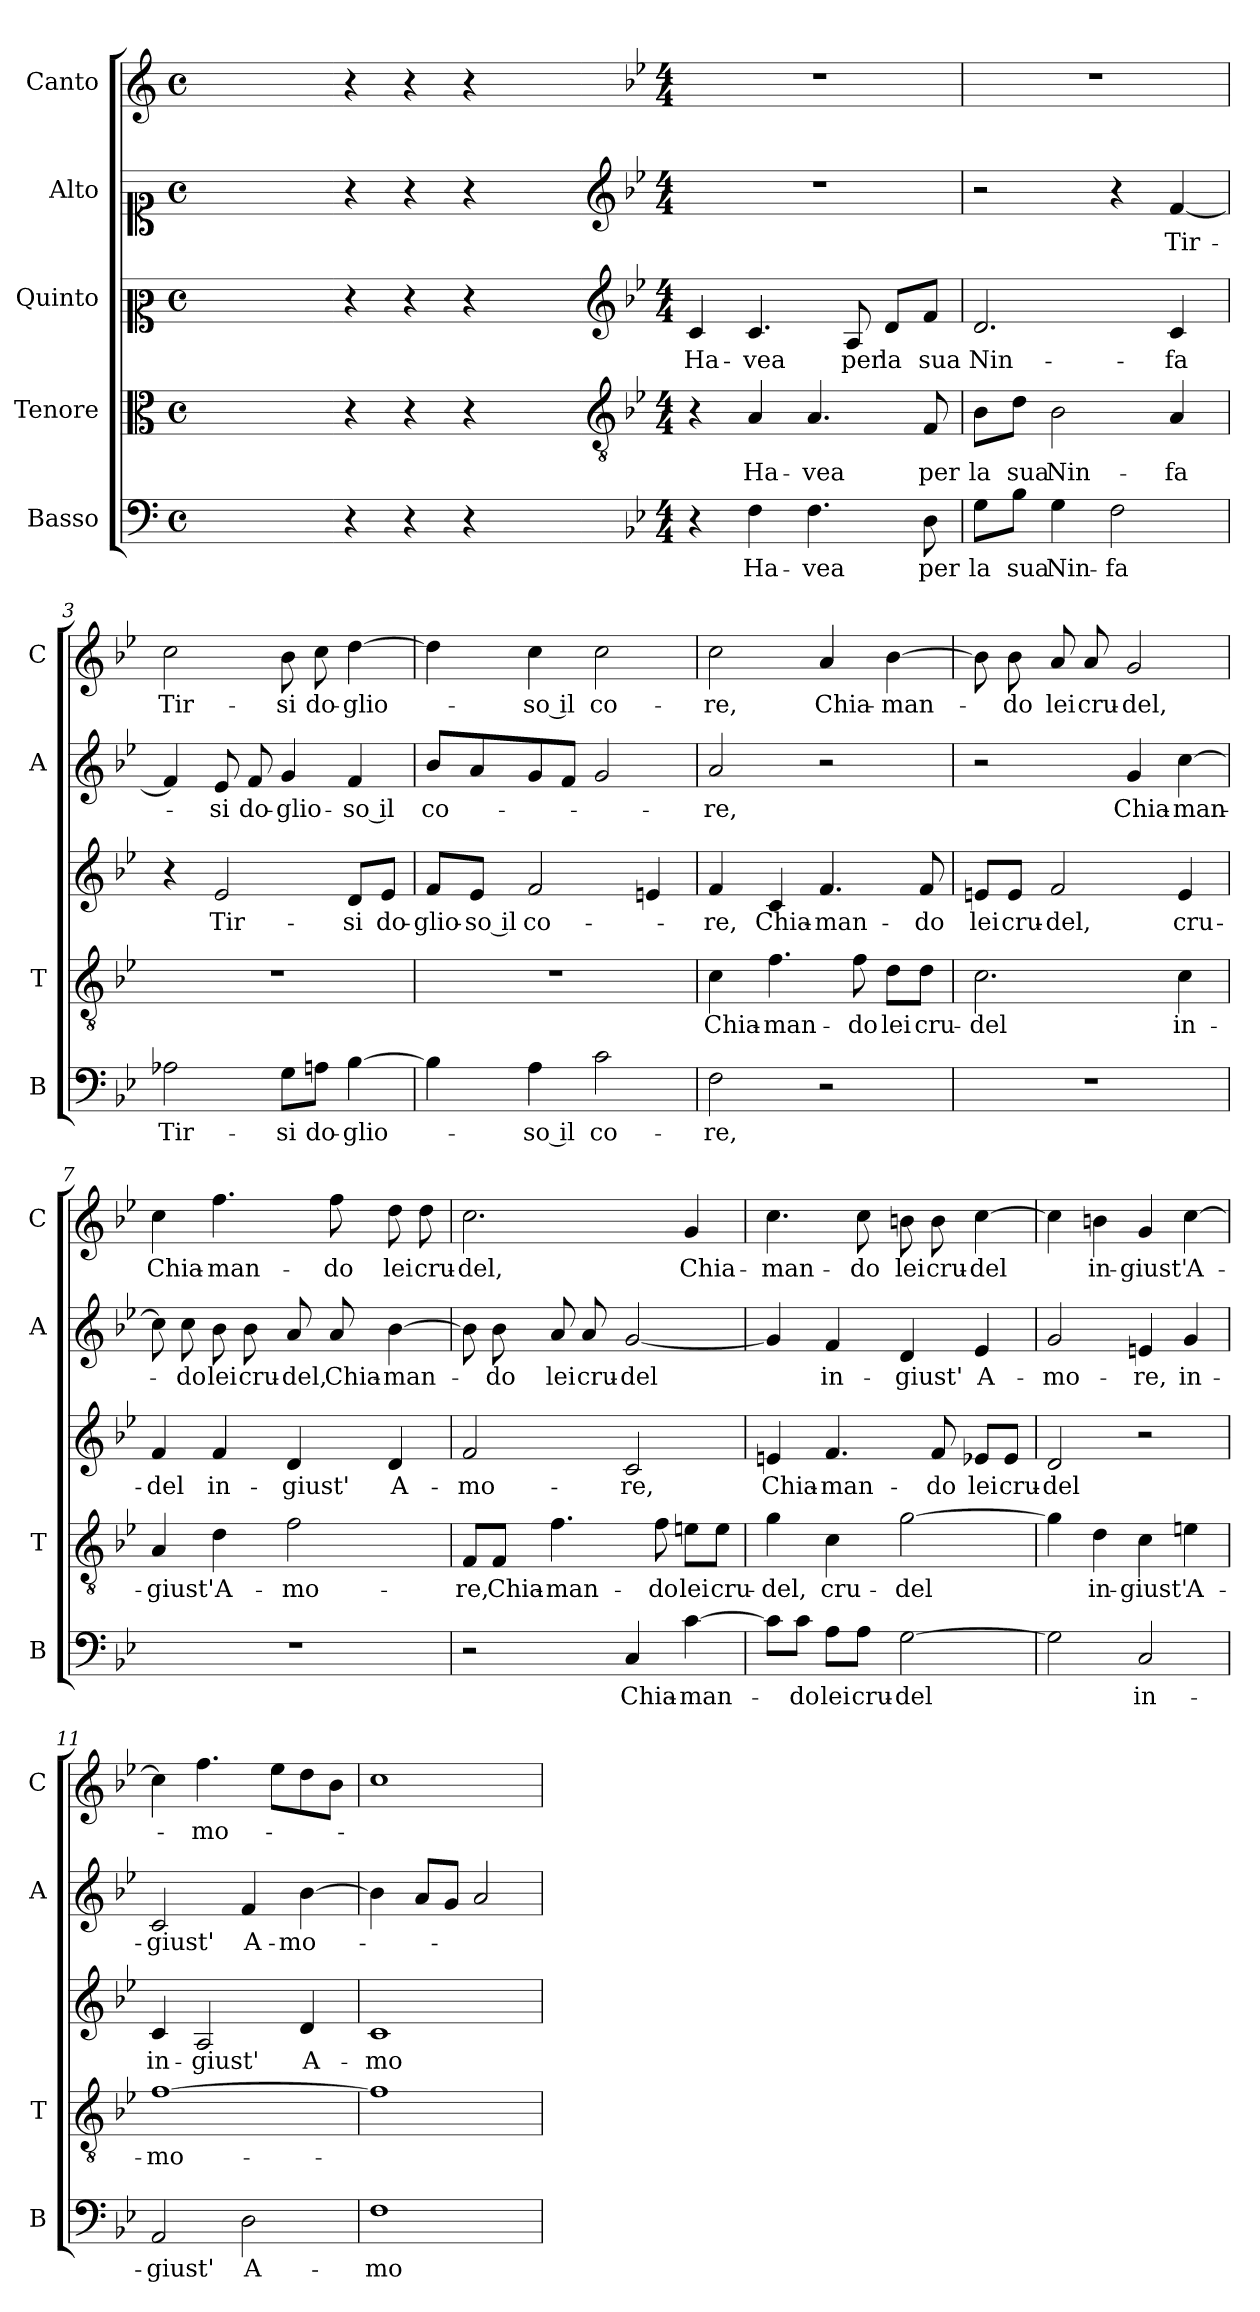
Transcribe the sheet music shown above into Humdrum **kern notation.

**kern	**text	**kern	**text	**kern	**text	**kern	**text	**kern	**text
*part5	*part5	*part4	*part4	*part3	*part3	*part2	*part2	*part1	*part1
*staff5	*staff5	*staff4	*staff4	*staff3	*staff3	*staff2	*staff2	*staff1	*staff1
*I"Basso	*	*I"Tenore	*	*I"Quinto	*	*I"Alto	*	*I"Canto	*
*I'B	*	*I'T	*	*	*	*I'A	*	*I'C	*
*clefF4	*	*clefC3	*	*clefC2	*	*clefC1	*	*clefG2	*
*k[]	*	*k[]	*	*k[]	*	*k[]	*	*k[]	*
*C:	*	*C:	*	*C:	*	*C:	*	*C:	*
*M4/4	*	*M4/4	*	*M4/4	*	*M4/4	*	*M4/4	*
*met(c)	*	*met(c)	*	*met(c)	*	*met(c)	*	*met(c)	*
=	=	=	=	=	=	=	=	=	=
1ryy	.	1ryy	.	1ryy	.	1ryy	.	1ryy	.
=1X-	=1X-	=1X-	=1X-	=1X-	=1X-	=1X-	=1X-	=1X-	=1X-
4r	.	4r	.	4r	.	4r	.	4r	.
4r	.	4r	.	4r	.	4r	.	4r	.
4r	.	4r	.	4r	.	4r	.	4r	.
4ryy	.	4ryy	.	4ryy	.	4ryy	.	4ryy	.
=1-	=1-	=1-	=1-	=1-	=1-	=1-	=1-	=1-	=1-
*	*	*clefGv2	*	*clefG2	*	*clefG2	*	*	*
*k[b-e-]	*	*k[b-e-]	*	*k[b-e-]	*	*k[b-e-]	*	*k[b-e-]	*
*B-:	*	*B-:	*	*B-:	*	*B-:	*	*B-:	*
*M4/4	*	*M4/4	*	*M4/4	*	*M4/4	*	*M4/4	*
!	!	!	!	!	!LO:LY:b	!	!	!	!
4r	.	4r	.	4c/	Ha-	1r	.	1r	.
!	!LO:LY:b	!	!LO:LY:b	!	!LO:LY:b	!	!	!	!
4F\	Ha-	4A/	Ha-	4.c/	-vea	.	.	.	.
!	!LO:LY:b	!	!LO:LY:b	!	!	!	!	!	!
4.F\	-vea	4.A/	-vea	.	.	.	.	.	.
!	!	!	!	!	!LO:LY:b	!	!	!	!
.	.	.	.	8A/	per	.	.	.	.
!	!	!	!	!	!LO:LY:b	!	!	!	!
.	.	.	.	8d/L	la	.	.	.	.
!	!LO:LY:b	!	!LO:LY:b	!	!LO:LY:b	!	!	!	!
8D\	per	8F/	per	8f/J	sua	.	.	.	.
=2	=2	=2	=2	=2	=2	=2	=2	=2	=2
!	!LO:LY:b	!	!LO:LY:b	!	!LO:LY:b	!	!	!	!
8G\L	la	8B-\L	la	2.d/	Nin-	2r	.	1r	.
!	!LO:LY:b	!	!LO:LY:b	!	!	!	!	!	!
8B-\J	sua	8d\J	sua	.	.	.	.	.	.
!	!LO:LY:b	!	!LO:LY:b	!	!	!	!	!	!
4G\	Nin-	2B-\	Nin-	.	.	.	.	.	.
!	!LO:LY:b	!	!	!	!	!	!	!	!
2F\	-fa	.	.	.	.	4r	.	.	.
!	!	!	!LO:LY:b	!	!LO:LY:b	!	!LO:LY:b	!	!
.	.	4A/	-fa	4c/	-fa	[4f/	Tir-	.	.
=3	=3	=3	=3	=3	=3	=3	=3	=3	=3
!	!LO:LY:b	!	!	!	!	!	!	!	!LO:LY:b
2A-X\	Tir-	1r	.	4r	.	4f/]	.	2cc\	Tir-
!	!	!	!	!	!LO:LY:b	!	!LO:LY:b	!	!
.	.	.	.	2e-/	Tir-	8e-/	-si	.	.
!	!	!	!	!	!	!	!LO:LY:b	!	!
.	.	.	.	.	.	8f/	do-	.	.
!	!LO:LY:b	!	!	!	!	!	!LO:LY:b	!	!LO:LY:b
8G\L	-si	.	.	.	.	4g/	-glio-	8b-\	-si
!	!LO:LY:b	!	!	!	!	!	!	!	!LO:LY:b
8An\J	do-	.	.	.	.	.	.	8cc\	do-
!	!LO:LY:b	!	!	!	!LO:LY:b	!	!LO:LY:b	!	!LO:LY:b
[4B-\	-glio-	.	.	8d/L	-si	4f/	-so il	[4dd\	-glio-
!	!	!	!	!	!LO:LY:b	!	!	!	!
.	.	.	.	8e-/J	do-	.	.	.	.
=4	=4	=4	=4	=4	=4	=4	=4	=4	=4
!	!	!	!	!	!LO:LY:b	!	!LO:LY:b	!	!
4B-\]	.	1r	.	8f/L	-glio-	8b-/L	co-	4dd\]	.
!	!	!	!	!	!LO:LY:b	!	!	!	!
.	.	.	.	8e-/J	-so il	8a/	.	.	.
!	!LO:LY:b	!	!	!	!LO:LY:b	!	!	!	!LO:LY:b
4A\	-so il	.	.	2f/	co-	8g/	.	4cc\	-so il
.	.	.	.	.	.	8f/J	.	.	.
!	!LO:LY:b	!	!	!	!	!	!	!	!LO:LY:b
2c\	co-	.	.	.	.	2g/	.	2cc\	co-
.	.	.	.	4en/	.	.	.	.	.
!!LO:LB:g=z
=5	=5	=5	=5	=5	=5	=5	=5	=5	=5
!	!LO:LY:b	!	!LO:LY:b	!	!LO:LY:b	!	!LO:LY:b	!	!LO:LY:b
2F\	-re,	4c\	Chia-	4f/	-re,	2a/	-re,	2cc\	-re,
!	!	!	!LO:LY:b	!	!LO:LY:b	!	!	!	!
.	.	4.f\	-man-	4c/	Chia-	.	.	.	.
!	!	!	!	!	!LO:LY:b	!	!	!	!LO:LY:b
2r	.	.	.	4.f/	-man-	2r	.	4a/	Chia-
!	!	!	!LO:LY:b	!	!	!	!	!	!
.	.	8f\	-do	.	.	.	.	.	.
!	!	!	!LO:LY:b	!	!	!	!	!	!LO:LY:b
.	.	8d\L	lei	.	.	.	.	[4b-\	-man-
!	!	!	!LO:LY:b	!	!LO:LY:b	!	!	!	!
.	.	8d\J	cru-	8f/	-do	.	.	.	.
=6	=6	=6	=6	=6	=6	=6	=6	=6	=6
!	!	!	!LO:LY:b	!	!LO:LY:b	!	!	!	!
1r	.	2.c\	-del	8en/L	lei	2r	.	8b-\]	.
!	!	!	!	!	!LO:LY:b	!	!	!	!LO:LY:b
.	.	.	.	8e/J	cru-	.	.	8b-\	-do
!	!	!	!	!	!LO:LY:b	!	!	!	!LO:LY:b
.	.	.	.	2f/	-del,	.	.	8a/	lei
!	!	!	!	!	!	!	!	!	!LO:LY:b
.	.	.	.	.	.	.	.	8a/	cru-
!	!	!	!	!	!	!	!LO:LY:b	!	!LO:LY:b
.	.	.	.	.	.	4g/	Chia-	2g/	-del,
!	!	!	!LO:LY:b	!	!LO:LY:b	!	!LO:LY:b	!	!
.	.	4c\	in-	4e/	cru-	[4cc\	-man-	.	.
=7	=7	=7	=7	=7	=7	=7	=7	=7	=7
!	!	!	!LO:LY:b	!	!LO:LY:b	!	!	!	!LO:LY:b
1r	.	4A/	-giust'	4f/	-del	8cc\]	.	4cc\	Chia-
!	!	!	!	!	!	!	!LO:LY:b	!	!
.	.	.	.	.	.	8cc\	-do	.	.
!	!	!	!LO:LY:b	!	!LO:LY:b	!	!LO:LY:b	!	!LO:LY:b
.	.	4d\	A-	4f/	in-	8b-\	lei	4.ff\	-man-
!	!	!	!	!	!	!	!LO:LY:b	!	!
.	.	.	.	.	.	8b-\	cru-	.	.
!	!	!	!LO:LY:b	!	!LO:LY:b	!	!LO:LY:b	!	!
.	.	2f\	-mo-	4d/	-giust'	8a/	-del,	.	.
!	!	!	!	!	!	!	!LO:LY:b	!	!LO:LY:b
.	.	.	.	.	.	8a/	Chia-	8ff\	-do
!	!	!	!	!	!LO:LY:b	!	!LO:LY:b	!	!LO:LY:b
.	.	.	.	4d/	A-	[4b-\	-man-	8dd\	lei
!	!	!	!	!	!	!	!	!	!LO:LY:b
.	.	.	.	.	.	.	.	8dd\	cru-
=8	=8	=8	=8	=8	=8	=8	=8	=8	=8
!	!	!	!LO:LY:b	!	!LO:LY:b	!	!	!	!LO:LY:b
2r	.	8F/L	-re,	2f/	-mo-	8b-\]	.	2.cc\	-del,
!	!	!	!LO:LY:b	!	!	!	!LO:LY:b	!	!
.	.	8F/J	Chia-	.	.	8b-\	-do	.	.
!	!	!	!LO:LY:b	!	!	!	!LO:LY:b	!	!
.	.	4.f\	-man-	.	.	8a/	lei	.	.
!	!	!	!	!	!	!	!LO:LY:b	!	!
.	.	.	.	.	.	8a/	cru-	.	.
!	!LO:LY:b	!	!	!	!LO:LY:b	!	!LO:LY:b	!	!
4C/	Chia-	.	.	2c/	-re,	[2g/	-del	.	.
!	!	!	!LO:LY:b	!	!	!	!	!	!
.	.	8f\	-do	.	.	.	.	.	.
!	!LO:LY:b	!	!LO:LY:b	!	!	!	!	!	!LO:LY:b
[4c\	-man-	8en\L	lei	.	.	.	.	4g/	Chia-
!	!	!	!LO:LY:b	!	!	!	!	!	!
.	.	8e\J	cru-	.	.	.	.	.	.
!!LO:PB:g=z
=9	=9	=9	=9	=9	=9	=9	=9	=9	=9
!	!	!	!LO:LY:b	!	!LO:LY:b	!	!	!	!LO:LY:b
8c\L]	.	4g\	-del,	4en/	Chia-	4g/]	.	4.cc\	-man-
!	!LO:LY:b	!	!	!	!	!	!	!	!
8c\J	-do	.	.	.	.	.	.	.	.
!	!LO:LY:b	!	!LO:LY:b	!	!LO:LY:b	!	!LO:LY:b	!	!
8A\L	lei	4c\	cru-	4.f/	-man-	4f/	in-	.	.
!	!LO:LY:b	!	!	!	!	!	!	!	!LO:LY:b
8A\J	cru-	.	.	.	.	.	.	8cc\	-do
!	!LO:LY:b	!	!LO:LY:b	!	!	!	!LO:LY:b	!	!LO:LY:b
[2G\	-del	[2g\	-del	.	.	4d/	-giust'	8bn\	lei
!	!	!	!	!	!LO:LY:b	!	!	!	!LO:LY:b
.	.	.	.	8f/	-do	.	.	8b\	cru-
!	!	!	!	!	!LO:LY:b	!	!LO:LY:b	!	!LO:LY:b
.	.	.	.	8e-X/L	lei	4e-/	A-	[4cc\	-del
!	!	!	!	!	!LO:LY:b	!	!	!	!
.	.	.	.	8e-/J	cru-	.	.	.	.
=10	=10	=10	=10	=10	=10	=10	=10	=10	=10
!	!	!	!	!	!LO:LY:b	!	!LO:LY:b	!	!
2G\]	.	4g\]	.	2d/	-del	2g/	-mo-	4cc\]	.
!	!	!	!LO:LY:b	!	!	!	!	!	!LO:LY:b
.	.	4d\	in-	.	.	.	.	4bn\	in-
!	!LO:LY:b	!	!LO:LY:b	!	!	!	!LO:LY:b	!	!LO:LY:b
2C/	in-	4c\	-giust'	2r	.	4en/	-re,	4g/	-giust'
!	!	!	!LO:LY:b	!	!	!	!LO:LY:b	!	!LO:LY:b
.	.	4en\	A-	.	.	4g/	in-	[4cc\	A-
=11	=11	=11	=11	=11	=11	=11	=11	=11	=11
!	!LO:LY:b	!	!LO:LY:b	!	!LO:LY:b	!	!LO:LY:b	!	!
2AA/	-giust'	[1f	-mo-	4c/	in-	2c/	-giust'	4cc\]	.
!	!	!	!	!	!LO:LY:b	!	!	!	!LO:LY:b
.	.	.	.	2A/	-giust'	.	.	4.ff\	-mo-
!	!LO:LY:b	!	!	!	!	!	!LO:LY:b	!	!
2D\	A-	.	.	.	.	4f/	A-	.	.
.	.	.	.	.	.	.	.	8ee-\L	.
!	!	!	!	!	!LO:LY:b	!	!LO:LY:b	!	!
.	.	.	.	4d/	A-	[4b-\	-mo-	8dd\	.
.	.	.	.	.	.	.	.	8b-\J	.
=12	=12	=12	=12	=12	=12	=12	=12	=12	=12
!	!LO:LY:b	!	!	!	!LO:LY:b	!	!	!	!
1F	-mo-	1f]	.	1c	-mo-	4b-\]	.	1cc	.
.	.	.	.	.	.	8a/L	.	.	.
.	.	.	.	.	.	8g/J	.	.	.
.	.	.	.	.	.	2a/	.	.	.
=	=	=	=	=	=	=	=	=	=
*-	*-	*-	*-	*-	*-	*-	*-	*-	*-
